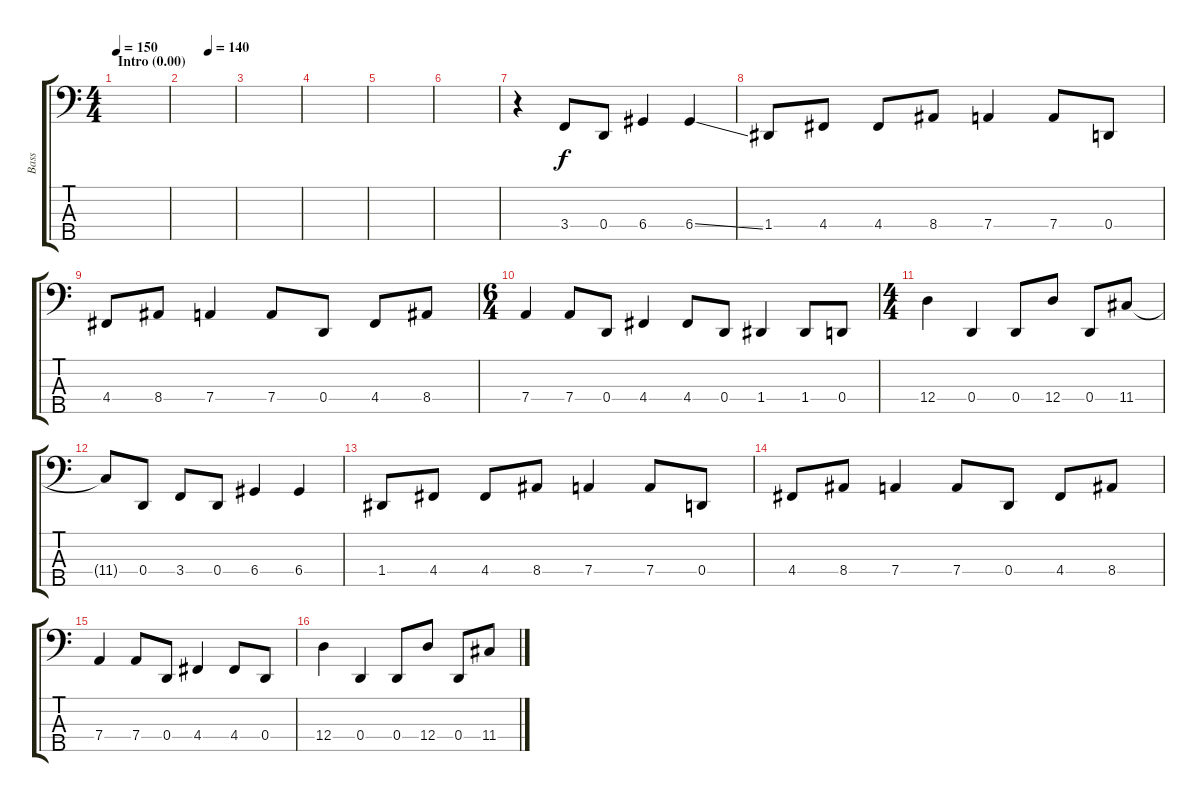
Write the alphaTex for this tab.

\track ("Bass" "Bass") {instrument electricbassfinger}
\staff {score tabs}
\tuning (G2 D2 A1 D1 A0) {hide}
\ts (4 4)
\section ("" "Intro (0.00)")
\tempo 150
\clef f4
\ks c
|
\tempo (140 0.5)
|
|
|
|
|
r.4 3.4.8 0.4.8 6.4.4 6.4{ss}.4 |
1.4.8 4.4.8 4.4.8 8.4.8 7.4.4 7.4.8 0.4.8 |
4.4.8 8.4.8 7.4.4 7.4.8 0.4.8 4.4.8 8.4.8 |
\ts (6 4)
7.4.4 7.4.8 0.4.8 4.4.4 4.4.8 0.4.8 1.4.4 1.4.8 0.4.8 |
\ts (4 4)
12.4.4 0.4.4 0.4.8 12.4.8 0.4.8 11.4.8 |
11.4{t}.8 0.4.8 3.4.8 0.4.8 6.4.4 6.4.4 |
1.4.8 4.4.8 4.4.8 8.4.8 7.4.4 7.4.8 0.4.8 |
4.4.8 8.4.8 7.4.4 7.4.8 0.4.8 4.4.8 8.4.8 |
7.4.4 7.4.8 0.4.8 4.4.4 4.4.8 0.4.8 |
12.4.4 0.4.4 0.4.8 12.4.8 0.4.8 11.4.8
